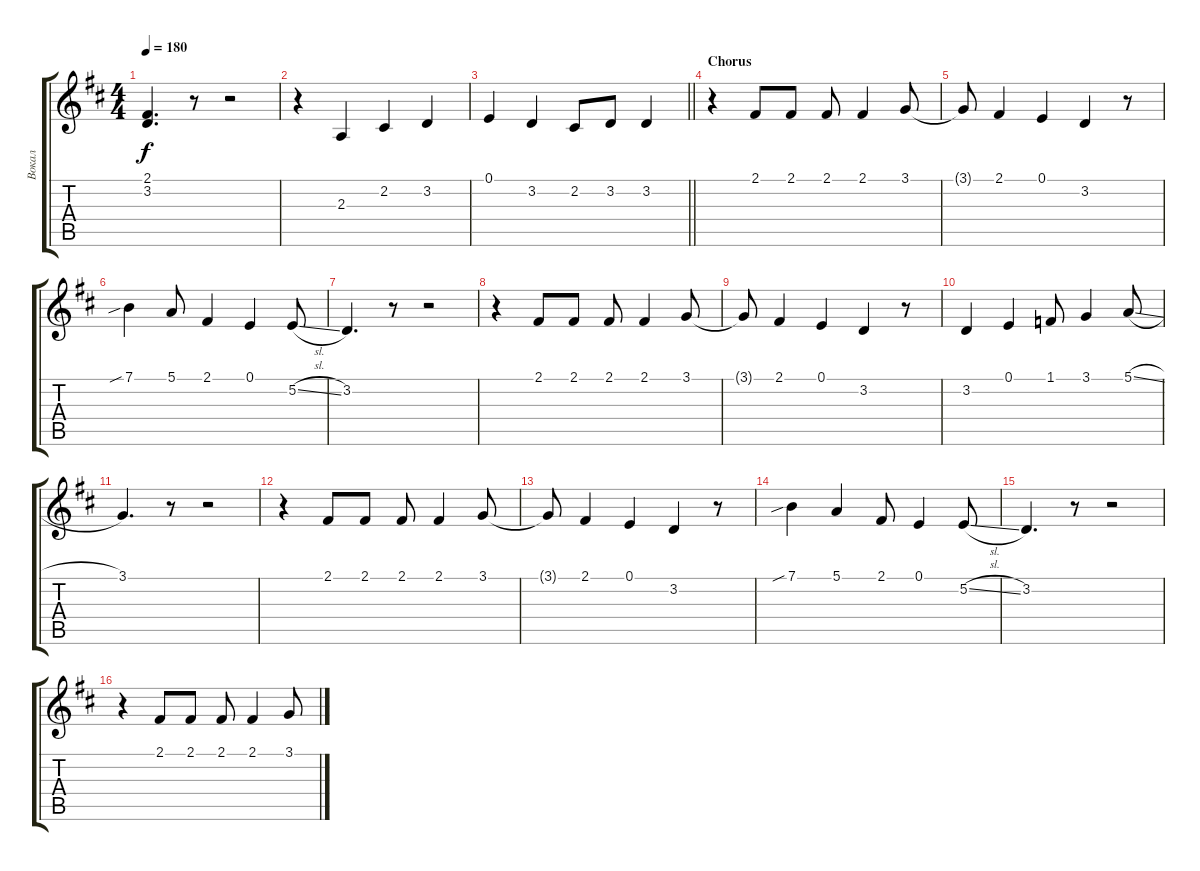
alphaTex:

\track ("Вокал" "Вокал") {instrument trumpet}
\staff {score tabs}
\tuning (E4 B3 G3 D3 A2 E2) {hide}
\ts (4 4)
\tempo 180
\clef g2
\ks bminor
(2.1{t} 3.2{t}).4{d dy f} r.8 r.2 |
r.4 2.3.4 2.2.4 3.2.4 |
\barLineRight lightlight
0.1.4 3.2.4 2.2.8 3.2.8 3.2.4 |
\section ("" "Chorus")
r.4 2.1.8 2.1.8 2.1.8 2.1.4 3.1.8 |
3.1{t}.8 2.1.4 0.1.4 3.2.4 r.8 |
7.1{sib}.4 5.1.8 2.1.4 0.1.4 5.2{sl}.8 |
3.2.4{d} r.8 r.2 |
r.4 2.1.8 2.1.8 2.1.8 2.1.4 3.1.8 |
3.1{t}.8 2.1.4 0.1.4 3.2.4 r.8 |
3.2.4 0.1.4 1.1.8 3.1.4 5.1{sl}.8 |
3.1.4{d} r.8 r.2 |
r.4 2.1.8 2.1.8 2.1.8 2.1.4 3.1.8 |
3.1{t}.8 2.1.4 0.1.4 3.2.4 r.8 |
7.1{sib}.4 5.1.4 2.1.8 0.1.4 5.2{sl}.8 |
3.2.4{d} r.8 r.2 |
r.4 2.1.8 2.1.8 2.1.8 2.1.4 3.1.8
